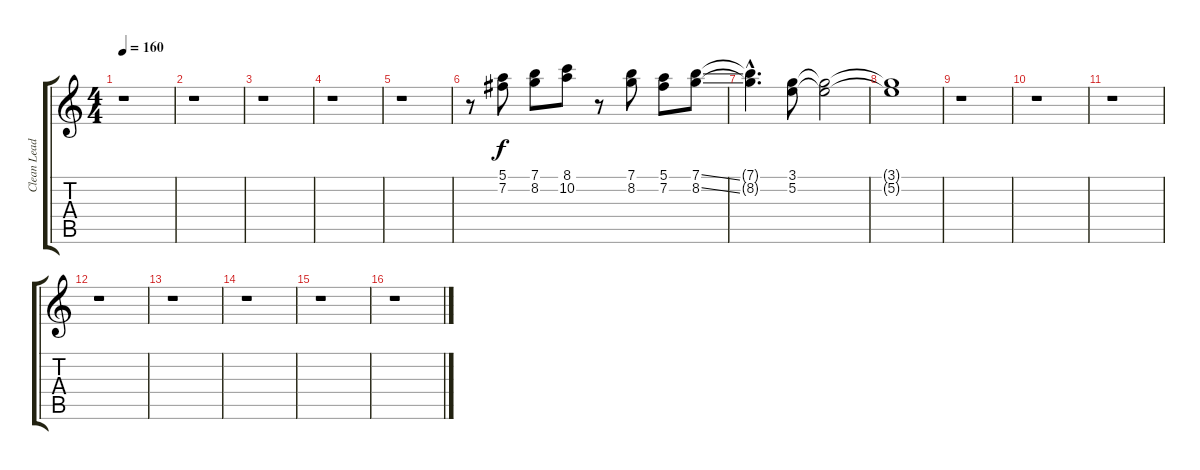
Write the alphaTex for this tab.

\track ("Clean Leads" "Clean Lead") {instrument acousticguitarnylon}
\staff {score tabs}
\tuning (E4 B3 G3 D3 A2 E2) {hide}
\ts (4 4)
\tempo 160
\clef g2
\ks c
r.1{dy f} |
r.1 |
r.1 |
r.1 |
r.1 |
r.8 (5.1 7.2).8 (7.1 8.2).8 (8.1 10.2).8 r.8 (7.1 8.2).8 (5.1 7.2).8 (7.1{ss} 8.2{ss}).8 |
(7.1{hac t} 8.2{hac t}).4{d} (3.1 5.2).8 (3.1{t} 5.2{t}).2 |
(3.1{t} 5.2{t}).1 |
r.1 |
r.1 |
r.1 |
r.1 |
r.1 |
r.1 |
r.1 |
r.1
